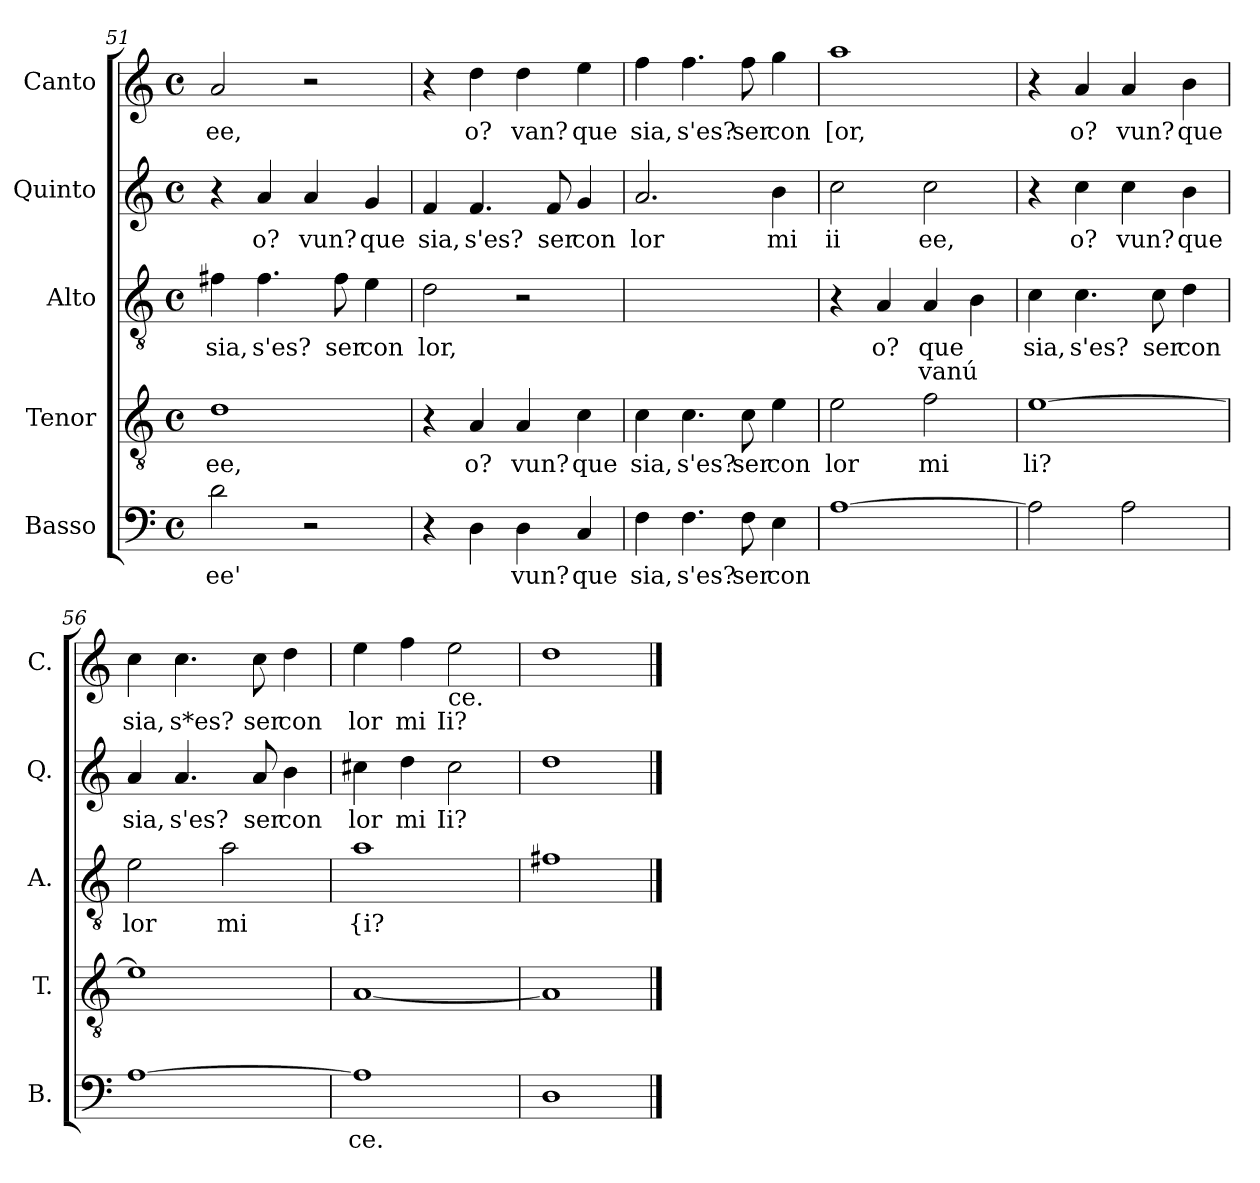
**kern	**text	**kern	**text	**kern	**text	**text	**kern	**text	**kern	**text
*part5	*part5	*part4	*part4	*part3	*part3	*part3	*part2	*part2	*part1	*part1
*staff5	*staff5	*staff4	*staff4	*staff3	*staff3	*staff3	*staff2	*staff2	*staff1	*staff1
*I"Basso	*	*I"Tenor	*	*I"Alto	*	*	*I"Quinto	*	*I"Canto	*
*I'B.	*	*I'T.	*	*I'A.	*	*	*I'Q.	*	*I'C.	*
*clefF4	*	*clefGv2	*	*clefGv2	*	*	*clefG2	*	*clefG2	*
*k[]	*	*k[]	*	*k[]	*	*	*k[]	*	*k[]	*
*C:	*	*C:	*	*C:	*	*	*C:	*	*C:	*
*M4/4	*	*M4/4	*	*M4/4	*	*	*M4/4	*	*M4/4	*
*met(c)	*	*met(c)	*	*met(c)	*	*	*met(c)	*	*met(c)	*
=51	=51	=51	=51	=51	=51	=51	=51	=51	=51	=51
!	!LO:LY:b	!	!LO:LY:b	!	!LO:LY:b	!	!	!	!	!LO:LY:b
2d\	ee'	1d	ee,	4f#X\	sia,	.	4r	.	2a/	ee,
!	!	!	!	!	!LO:LY:b	!	!	!LO:LY:b	!	!
.	.	.	.	4.f#\	s'es?	.	4a/	o?	.	.
!	!	!	!	!	!	!	!	!LO:LY:b	!	!
2r	.	.	.	.	.	.	4a/	vun?	2r	.
!	!	!	!	!	!LO:LY:b	!	!	!	!	!
.	.	.	.	8f#\	ser	.	.	.	.	.
!	!	!	!	!	!LO:LY:b	!	!	!LO:LY:b	!	!
.	.	.	.	4e\	con	.	4g/	que	.	.
=52	=52	=52	=52	=52	=52	=52	=52	=52	=52	=52
!	!	!	!	!	!LO:LY:b	!	!	!LO:LY:b	!	!
4r	.	4r	.	2d\	lor,	.	4f/	sia,	4r	.
!	!	!	!LO:LY:b	!	!	!	!	!LO:LY:b	!	!LO:LY:b
4D\	.	4A/	o?	.	.	.	4.f/	s'es?	4dd\	o?
!	!LO:LY:b	!	!LO:LY:b	!	!	!	!	!	!	!LO:LY:b
4D\	vun?	4A/	vun?	2r	.	.	.	.	4dd\	van?
!	!	!	!	!	!	!	!	!LO:LY:b	!	!
.	.	.	.	.	.	.	8f/	ser	.	.
!	!LO:LY:b	!	!LO:LY:b	!	!	!	!	!LO:LY:b	!	!LO:LY:b
4C/	que	4c\	que	.	.	.	4g/	con	4ee\	que
=53	=53	=53	=53	=53	=53	=53	=53	=53	=53	=53
!	!LO:LY:b	!	!LO:LY:b	!	!	!	!	!LO:LY:b	!	!LO:LY:b
4F\	sia,	4c\	sia,	1ryy	.	.	2.a/	lor	4ff\	sia,
!	!LO:LY:b	!	!LO:LY:b	!	!	!	!	!	!	!LO:LY:b
4.F\	s'es?	4.c\	s'es?	.	.	.	.	.	4.ff\	s'es?
!	!LO:LY:b	!	!LO:LY:b	!	!	!	!	!	!	!LO:LY:b
8F\	ser	8c\	ser	.	.	.	.	.	8ff\	ser
!	!LO:LY:b	!	!LO:LY:b	!	!	!	!	!LO:LY:b	!	!LO:LY:b
4E\	con	4e\	con	.	.	.	4b\	mi	4gg\	con
!!LO:LB:g=z
=54	=54	=54	=54	=54	=54	=54	=54	=54	=54	=54
!	!	!	!LO:LY:b	!	!	!	!	!LO:LY:b	!	!LO:LY:b
[1A	.	2e\	lor	4r	.	.	2cc\	ii	1aa	[or,
!	!	!	!	!	!LO:LY:b	!	!	!	!	!
.	.	.	.	4A/	o?	.	.	.	.	.
!	!	!	!LO:LY:b	!	!LO:LY:b	!LO:LY:b	!	!LO:LY:b	!	!
.	.	2f\	mi	4A/	que	vanú	2cc\	ee,	.	.
.	.	.	.	4B\	.	.	.	.	.	.
=55	=55	=55	=55	=55	=55	=55	=55	=55	=55	=55
!	!	!	!LO:LY:b	!	!LO:LY:b	!	!	!	!	!
2A\]	.	[1e	li?	4c\	sia,	.	4r	.	4r	.
!	!	!	!	!	!LO:LY:b	!	!	!LO:LY:b	!	!LO:LY:b
.	.	.	.	4.c\	s'es?	.	4cc\	o?	4a/	o?
!	!	!	!	!	!	!	!	!LO:LY:b	!	!LO:LY:b
2A\	.	.	.	.	.	.	4cc\	vun?	4a/	vun?
!	!	!	!	!	!LO:LY:b	!	!	!	!	!
.	.	.	.	8c\	ser	.	.	.	.	.
!	!	!	!	!	!LO:LY:b	!	!	!LO:LY:b	!	!LO:LY:b
.	.	.	.	4d\	con	.	4b\	que	4b\	que
=56	=56	=56	=56	=56	=56	=56	=56	=56	=56	=56
!	!	!	!	!	!LO:LY:b	!	!	!LO:LY:b	!	!LO:LY:b
[1A	.	1e]	.	2e\	lor	.	4a/	sia,	4cc\	sia,
!	!	!	!	!	!	!	!	!LO:LY:b	!	!LO:LY:b
.	.	.	.	.	.	.	4.a/	s'es?	4.cc\	s*es?
!	!	!	!	!	!LO:LY:b	!	!	!	!	!
.	.	.	.	2a\	mi	.	.	.	.	.
!	!	!	!	!	!	!	!	!LO:LY:b	!	!LO:LY:b
.	.	.	.	.	.	.	8a/	ser	8cc\	ser
!	!	!	!	!	!	!	!	!LO:LY:b	!	!LO:LY:b
.	.	.	.	.	.	.	4b\	con	4dd\	con
=57	=57	=57	=57	=57	=57	=57	=57	=57	=57	=57
!	!LO:LY:b	!	!	!	!LO:LY:b	!	!	!LO:LY:b	!	!LO:LY:b
1A]	ce.	[1A	.	1a	{i?	.	4cc#X\	lor	4ee\	lor
!	!	!	!	!	!	!	!	!LO:LY:b	!	!LO:LY:b
.	.	.	.	.	.	.	4dd\	mi	4ff\	mi
!	!	!	!	!	!	!	!	!	!LO:TX:b:t=ce.	!
!	!	!	!	!	!	!	!	!LO:LY:b	!	!LO:LY:b
.	.	.	.	.	.	.	2cc#\	Ii?	2ee\	Ii?
=58	=58	=58	=58	=58	=58	=58	=58	=58	=58	=58
1D	.	1A]	.	1f#X	.	.	1dd	.	1dd	.
==	==	==	==	==	==	==	==	==	==	==
*-	*-	*-	*-	*-	*-	*-	*-	*-	*-	*-
